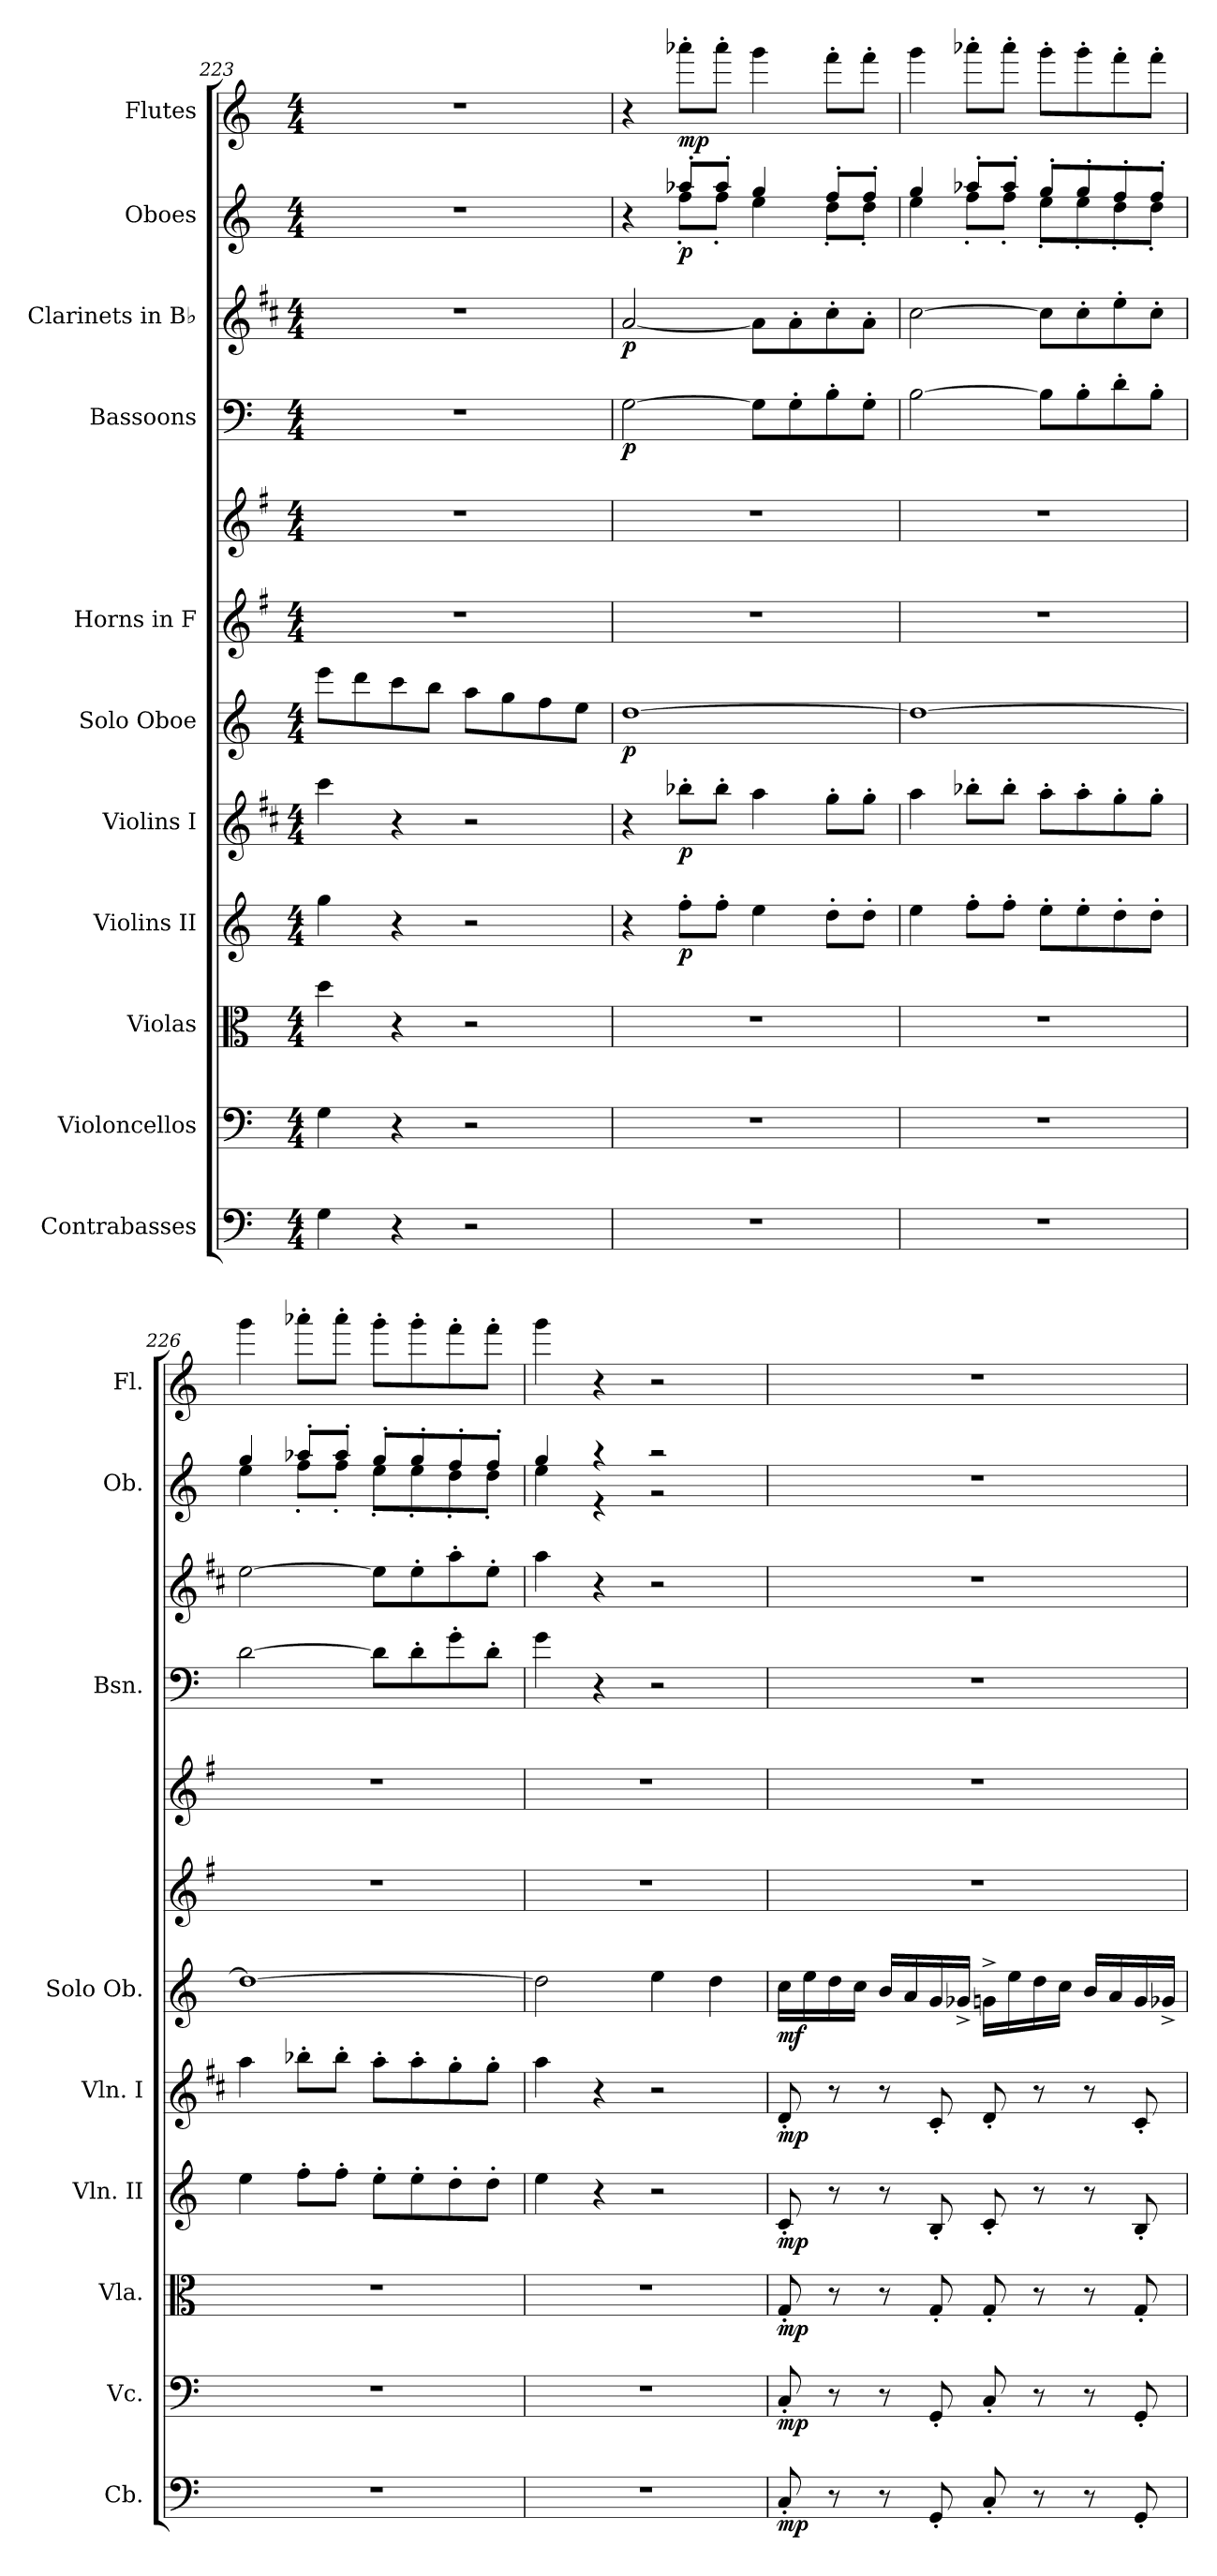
**kern	**dynam	**kern	**dynam	**kern	**dynam	**kern	**dynam	**kern	**dynam	**kern	**dynam	**kern	**kern	**kern	**dynam	**kern	**dynam	**kern	**dynam	**kern	**dynam
*part11	*part11	*part10	*part10	*part9	*part9	*part8	*part8	*part7	*part7	*part6	*part6	*part5	*part5	*part4	*part4	*part3	*part3	*part2	*part2	*part1	*part1
*staff12	*staff12	*staff11	*staff11	*staff10	*staff10	*staff9	*staff9	*staff8	*staff8	*staff7	*staff7	*staff6	*staff5	*staff4	*staff4	*staff3	*staff3	*staff2	*staff2	*staff1	*staff1
*I"Contrabasses	*	*I"Violoncellos	*	*I"Violas	*	*I"Violins II	*	*I"Violins I	*	*I"Solo Oboe	*	*I"Horns in F	*	*I"Bassoons	*	*I"Clarinets in B♭	*	*I"Oboes	*	*I"Flutes	*
*I'Cb.	*	*I'Vc.	*	*I'Vla.	*	*I'Vln. II	*	*I'Vln. I	*	*I'Solo Ob.	*	*	*	*I'Bsn.	*	*	*	*I'Ob.	*	*I'Fl.	*
*clefF4	*	*clefF4	*	*clefC3	*	*clefG2	*	*clefG2	*	*clefG2	*	*clefG2	*clefG2	*clefF4	*	*clefG2	*	*clefG2	*	*clefG2	*
*ITrd7c12	*	*	*	*	*	*	*	*ITrd1c2	*	*	*	*ITrd4c7	*ITrd4c7	*	*	*ITrd1c2	*	*	*	*	*
*k[]	*	*k[]	*	*k[]	*	*k[]	*	*k[]	*	*k[]	*	*k[]	*k[]	*k[]	*	*k[]	*	*k[]	*	*k[]	*
*M4/4	*	*M4/4	*	*M4/4	*	*M4/4	*	*M4/4	*	*M4/4	*	*M4/4	*M4/4	*M4/4	*	*M4/4	*	*M4/4	*	*M4/4	*
=223	=223	=223	=223	=223	=223	=223	=223	=223	=223	=223	=223	=223	=223	=223	=223	=223	=223	=223	=223	=223	=223
4GG\	.	4G\	.	4dd\	.	4gg\	.	4bb\	.	8eee\L	.	1r	1r	1r	.	1r	.	1r	.	1r	.
.	.	.	.	.	.	.	.	.	.	8ddd\	.	.	.	.	.	.	.	.	.	.	.
4r	.	4r	.	4r	.	4r	.	4r	.	8ccc\	.	.	.	.	.	.	.	.	.	.	.
.	.	.	.	.	.	.	.	.	.	8bb\J	.	.	.	.	.	.	.	.	.	.	.
2r	.	2r	.	2r	.	2r	.	2r	.	8aa\L	.	.	.	.	.	.	.	.	.	.	.
.	.	.	.	.	.	.	.	.	.	8gg\	.	.	.	.	.	.	.	.	.	.	.
.	.	.	.	.	.	.	.	.	.	8ff\	.	.	.	.	.	.	.	.	.	.	.
.	.	.	.	.	.	.	.	.	.	8ee\J	.	.	.	.	.	.	.	.	.	.	.
=224	=224	=224	=224	=224	=224	=224	=224	=224	=224	=224	=224	=224	=224	=224	=224	=224	=224	=224	=224	=224	=224
*	*	*	*	*	*	*	*	*	*	*	*	*	*	*	*	*	*	*^	*	*	*
!	!	!	!	!	!	!	!	!	!	!	!LO:DY:b	!	!	!	!LO:DY:b	!	!LO:DY:b	!	!	!	!	!
1r	.	1r	.	1r	.	4r	.	4r	.	[1dd	p	1r	1r	[2G\	p	[2g/	p	4r	4ryy	.	4r	.
!	!	!	!	!	!	!	!LO:DY:b	!	!LO:DY:b	!	!	!	!	!	!	!	!	!	!	!LO:DY:b	!	!LO:DY:b
.	.	.	.	.	.	8ff'\L	p	8aa-X'\L	p	.	.	.	.	.	.	.	.	8aa-X'/L	8ff'\L	p	8aaa-X'\L	mp
.	.	.	.	.	.	8ff'\J	.	8aa-'\J	.	.	.	.	.	.	.	.	.	8aa-'/J	8ff'\J	.	8aaa-'\J	.
.	.	.	.	.	.	4ee\	.	4gg\	.	.	.	.	.	8G\L]	.	8g\L]	.	4gg/	4ee\	.	4ggg\	.
.	.	.	.	.	.	.	.	.	.	.	.	.	.	8G'\	.	8g'\	.	.	.	.	.	.
.	.	.	.	.	.	8dd'\L	.	8ff'\L	.	.	.	.	.	8B'\	.	8b'\	.	8ff'/L	8dd'\L	.	8fff'\L	.
.	.	.	.	.	.	8dd'\J	.	8ff'\J	.	.	.	.	.	8G'\J	.	8g'\J	.	8ff'/J	8dd'\J	.	8fff'\J	.
=225	=225	=225	=225	=225	=225	=225	=225	=225	=225	=225	=225	=225	=225	=225	=225	=225	=225	=225	=225	=225	=225	=225
1r	.	1r	.	1r	.	4ee\	.	4gg\	.	1dd_	.	1r	1r	[2B\	.	[2b\	.	4gg/	4ee\	.	4ggg\	.
.	.	.	.	.	.	8ff'\L	.	8aa-X'\L	.	.	.	.	.	.	.	.	.	8aa-X'/L	8ff'\L	.	8aaa-X'\L	.
.	.	.	.	.	.	8ff'\J	.	8aa-'\J	.	.	.	.	.	.	.	.	.	8aa-'/J	8ff'\J	.	8aaa-'\J	.
.	.	.	.	.	.	8ee'\L	.	8gg'\L	.	.	.	.	.	8B\L]	.	8b\L]	.	8gg'/L	8ee'\L	.	8ggg'\L	.
.	.	.	.	.	.	8ee'\	.	8gg'\	.	.	.	.	.	8B'\	.	8b'\	.	8gg'/	8ee'\	.	8ggg'\	.
.	.	.	.	.	.	8dd'\	.	8ff'\	.	.	.	.	.	8d'\	.	8dd'\	.	8ff'/	8dd'\	.	8fff'\	.
.	.	.	.	.	.	8dd'\J	.	8ff'\J	.	.	.	.	.	8B'\J	.	8b'\J	.	8ff'/J	8dd'\J	.	8fff'\J	.
!!LO:PB:g=z
=226	=226	=226	=226	=226	=226	=226	=226	=226	=226	=226	=226	=226	=226	=226	=226	=226	=226	=226	=226	=226	=226	=226
1r	.	1r	.	1r	.	4ee\	.	4gg\	.	1dd_	.	1r	1r	[2d\	.	[2dd\	.	4gg/	4ee\	.	4ggg\	.
.	.	.	.	.	.	8ff'\L	.	8aa-X'\L	.	.	.	.	.	.	.	.	.	8aa-X'/L	8ff'\L	.	8aaa-X'\L	.
.	.	.	.	.	.	8ff'\J	.	8aa-'\J	.	.	.	.	.	.	.	.	.	8aa-'/J	8ff'\J	.	8aaa-'\J	.
.	.	.	.	.	.	8ee'\L	.	8gg'\L	.	.	.	.	.	8d\L]	.	8dd\L]	.	8gg'/L	8ee'\L	.	8ggg'\L	.
.	.	.	.	.	.	8ee'\	.	8gg'\	.	.	.	.	.	8d'\	.	8dd'\	.	8gg'/	8ee'\	.	8ggg'\	.
.	.	.	.	.	.	8dd'\	.	8ff'\	.	.	.	.	.	8g'\	.	8gg'\	.	8ff'/	8dd'\	.	8fff'\	.
.	.	.	.	.	.	8dd'\J	.	8ff'\J	.	.	.	.	.	8d'\J	.	8dd'\J	.	8ff'/J	8dd'\J	.	8fff'\J	.
=227	=227	=227	=227	=227	=227	=227	=227	=227	=227	=227	=227	=227	=227	=227	=227	=227	=227	=227	=227	=227	=227	=227
1r	.	1r	.	1r	.	4ee\	.	4gg\	.	2dd\]	.	1r	1r	4g\	.	4gg\	.	4gg/	4ee\	.	4ggg\	.
.	.	.	.	.	.	4r	.	4r	.	.	.	.	.	4r	.	4r	.	4r	4r	.	4r	.
.	.	.	.	.	.	2r	.	2r	.	4ee\	.	.	.	2r	.	2r	.	2r	2r	.	2r	.
.	.	.	.	.	.	.	.	.	.	4dd\	.	.	.	.	.	.	.	.	.	.	.	.
*	*	*	*	*	*	*	*	*	*	*	*	*	*	*	*	*	*	*v	*v	*	*	*
=228	=228	=228	=228	=228	=228	=228	=228	=228	=228	=228	=228	=228	=228	=228	=228	=228	=228	=228	=228	=228	=228
!	!LO:DY:b	!	!LO:DY:b	!	!LO:DY:b	!	!LO:DY:b	!	!LO:DY:b	!	!LO:DY:b	!	!	!	!	!	!	!	!	!	!
8CC'/	mp	8C'/	mp	8G'/	mp	8c'/	mp	8c'/	mp	16cc\LL	mf	1r	1r	1r	.	1r	.	1r	.	1r	.
.	.	.	.	.	.	.	.	.	.	16ee\	.	.	.	.	.	.	.	.	.	.	.
8r	.	8r	.	8r	.	8r	.	8r	.	16dd\	.	.	.	.	.	.	.	.	.	.	.
.	.	.	.	.	.	.	.	.	.	16cc\JJ	.	.	.	.	.	.	.	.	.	.	.
8r	.	8r	.	8r	.	8r	.	8r	.	16b/LL	.	.	.	.	.	.	.	.	.	.	.
.	.	.	.	.	.	.	.	.	.	16a/	.	.	.	.	.	.	.	.	.	.	.
8GGG'/	.	8GG'/	.	8G'/	.	8B'/	.	8B'/	.	16g/	.	.	.	.	.	.	.	.	.	.	.
.	.	.	.	.	.	.	.	.	.	16g-X^/JJ	.	.	.	.	.	.	.	.	.	.	.
8CC'/	.	8C'/	.	8G'/	.	8c'/	.	8c'/	.	16gn^\LL	.	.	.	.	.	.	.	.	.	.	.
.	.	.	.	.	.	.	.	.	.	16ee\	.	.	.	.	.	.	.	.	.	.	.
8r	.	8r	.	8r	.	8r	.	8r	.	16dd\	.	.	.	.	.	.	.	.	.	.	.
.	.	.	.	.	.	.	.	.	.	16cc\JJ	.	.	.	.	.	.	.	.	.	.	.
8r	.	8r	.	8r	.	8r	.	8r	.	16b/LL	.	.	.	.	.	.	.	.	.	.	.
.	.	.	.	.	.	.	.	.	.	16a/	.	.	.	.	.	.	.	.	.	.	.
8GGG'/	.	8GG'/	.	8G'/	.	8B'/	.	8B'/	.	16g/	.	.	.	.	.	.	.	.	.	.	.
.	.	.	.	.	.	.	.	.	.	16g-X^/JJ	.	.	.	.	.	.	.	.	.	.	.
=	=	=	=	=	=	=	=	=	=	=	=	=	=	=	=	=	=	=	=	=	=
*-	*-	*-	*-	*-	*-	*-	*-	*-	*-	*-	*-	*-	*-	*-	*-	*-	*-	*-	*-	*-	*-
